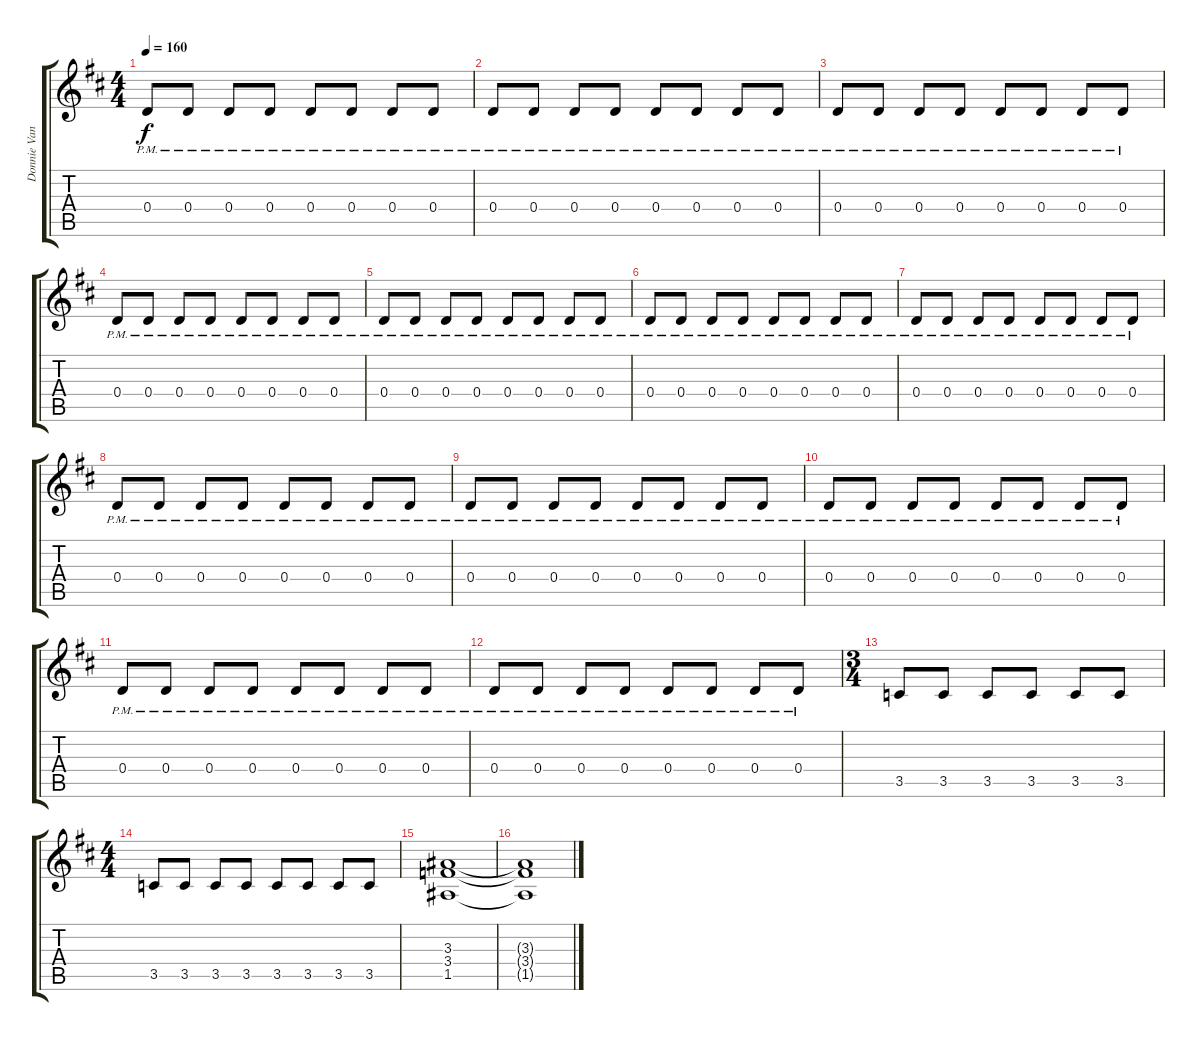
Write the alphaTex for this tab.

\track ("Donnie Van Zant Guitar" "Donnie Van") {instrument electricguitarclean}
\staff {score tabs}
\tuning (E4 B3 G3 D3 A2 D2) {hide}
\ts (4 4)
\tempo 160
\clef g2
\ks d
0.4{pm}.8{dy f} 0.4{pm}.8 0.4{pm}.8 0.4{pm}.8 0.4{pm}.8 0.4{pm}.8 0.4{pm}.8 0.4{pm}.8 |
0.4{pm}.8 0.4{pm}.8 0.4{pm}.8 0.4{pm}.8 0.4{pm}.8 0.4{pm}.8 0.4{pm}.8 0.4{pm}.8 |
0.4{pm}.8 0.4{pm}.8 0.4{pm}.8 0.4{pm}.8 0.4{pm}.8 0.4{pm}.8 0.4{pm}.8 0.4{pm}.8 |
0.4{pm}.8 0.4{pm}.8 0.4{pm}.8 0.4{pm}.8 0.4{pm}.8 0.4{pm}.8 0.4{pm}.8 0.4{pm}.8 |
0.4{pm}.8 0.4{pm}.8 0.4{pm}.8 0.4{pm}.8 0.4{pm}.8 0.4{pm}.8 0.4{pm}.8 0.4{pm}.8 |
0.4{pm}.8 0.4{pm}.8 0.4{pm}.8 0.4{pm}.8 0.4{pm}.8 0.4{pm}.8 0.4{pm}.8 0.4{pm}.8 |
0.4{pm}.8 0.4{pm}.8 0.4{pm}.8 0.4{pm}.8 0.4{pm}.8 0.4{pm}.8 0.4{pm}.8 0.4{pm}.8 |
0.4{pm}.8 0.4{pm}.8 0.4{pm}.8 0.4{pm}.8 0.4{pm}.8 0.4{pm}.8 0.4{pm}.8 0.4{pm}.8 |
0.4{pm}.8 0.4{pm}.8 0.4{pm}.8 0.4{pm}.8 0.4{pm}.8 0.4{pm}.8 0.4{pm}.8 0.4{pm}.8 |
0.4{pm}.8 0.4{pm}.8 0.4{pm}.8 0.4{pm}.8 0.4{pm}.8 0.4{pm}.8 0.4{pm}.8 0.4{pm}.8 |
0.4{pm}.8 0.4{pm}.8 0.4{pm}.8 0.4{pm}.8 0.4{pm}.8 0.4{pm}.8 0.4{pm}.8 0.4{pm}.8 |
0.4{pm}.8 0.4{pm}.8 0.4{pm}.8 0.4{pm}.8 0.4{pm}.8 0.4{pm}.8 0.4{pm}.8 0.4{pm}.8 |
\ts (3 4)
3.5.8 3.5.8 3.5.8 3.5.8 3.5.8 3.5.8 |
\ts (4 4)
3.5.8 3.5.8 3.5.8 3.5.8 3.5.8 3.5.8 3.5.8 3.5.8 |
(3.3 3.4 1.5).1{volume 9 balance 16 instrument overdrivenguitar} |
(3.3{t} 3.4{t} 1.5{t}).1
